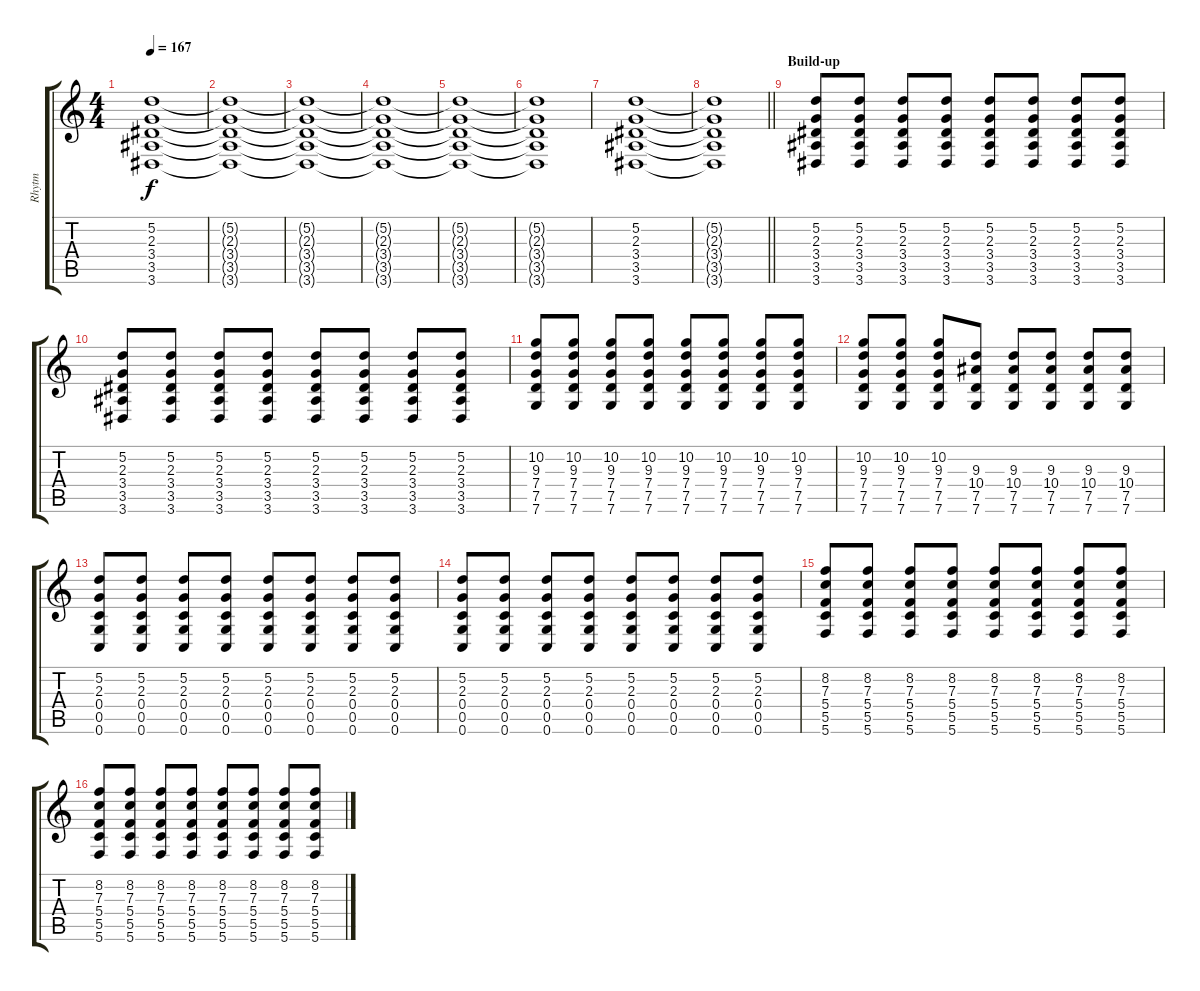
\track ("Rhytm" "Rhytm") {instrument distortionguitar}
\staff {score tabs}
\tuning (D4 A3 F3 C3 G2 C2) {hide}
\ts (4 4)
\tempo 167
\clef g2
\ks c
(5.2{t} 2.3{t} 3.4{t} 3.5{t} 3.6{t}).1{dy f} |
(5.2{t} 2.3{t} 3.4{t} 3.5{t} 3.6{t}).1 |
(5.2{t} 2.3{t} 3.4{t} 3.5{t} 3.6{t}).1 |
(5.2{t} 2.3{t} 3.4{t} 3.5{t} 3.6{t}).1 |
(5.2{t} 2.3{t} 3.4{t} 3.5{t} 3.6{t}).1 |
(5.2{t} 2.3{t} 3.4{t} 3.5{t} 3.6{t}).1 |
(5.2 2.3 3.4 3.5 3.6).1{volume 12} |
\barLineRight lightlight
(5.2{t} 2.3{t} 3.4{t} 3.5{t} 3.6{t}).1 |
\section ("" "Build-up")
(5.2 2.3 3.4 3.5 3.6).8 (5.2 2.3 3.4 3.5 3.6).8 (5.2 2.3 3.4 3.5 3.6).8 (5.2 2.3 3.4 3.5 3.6).8 (5.2 2.3 3.4 3.5 3.6).8 (5.2 2.3 3.4 3.5 3.6).8 (5.2 2.3 3.4 3.5 3.6).8 (5.2 2.3 3.4 3.5 3.6).8 |
(5.2 2.3 3.4 3.5 3.6).8 (5.2 2.3 3.4 3.5 3.6).8 (5.2 2.3 3.4 3.5 3.6).8 (5.2 2.3 3.4 3.5 3.6).8 (5.2 2.3 3.4 3.5 3.6).8 (5.2 2.3 3.4 3.5 3.6).8 (5.2 2.3 3.4 3.5 3.6).8 (5.2 2.3 3.4 3.5 3.6).8 |
(10.2 9.3 7.4 7.5 7.6).8 (10.2 9.3 7.4 7.5 7.6).8 (10.2 9.3 7.4 7.5 7.6).8 (10.2 9.3 7.4 7.5 7.6).8 (10.2 9.3 7.4 7.5 7.6).8 (10.2 9.3 7.4 7.5 7.6).8 (10.2 9.3 7.4 7.5 7.6).8 (10.2 9.3 7.4 7.5 7.6).8 |
(10.2 9.3 7.4 7.5 7.6).8 (10.2 9.3 7.4 7.5 7.6).8 (10.2 9.3 7.4 7.5 7.6).8 (9.3 10.4 7.5 7.6).8 (9.3 10.4 7.5 7.6).8 (9.3 10.4 7.5 7.6).8 (9.3 10.4 7.5 7.6).8 (9.3 10.4 7.5 7.6).8 |
(5.2 2.3 0.4 0.5 0.6).8 (5.2 2.3 0.4 0.5 0.6).8 (5.2 2.3 0.4 0.5 0.6).8 (5.2 2.3 0.4 0.5 0.6).8 (5.2 2.3 0.4 0.5 0.6).8 (5.2 2.3 0.4 0.5 0.6).8 (5.2 2.3 0.4 0.5 0.6).8 (5.2 2.3 0.4 0.5 0.6).8 |
(5.2 2.3 0.4 0.5 0.6).8 (5.2 2.3 0.4 0.5 0.6).8 (5.2 2.3 0.4 0.5 0.6).8 (5.2 2.3 0.4 0.5 0.6).8 (5.2 2.3 0.4 0.5 0.6).8 (5.2 2.3 0.4 0.5 0.6).8 (5.2 2.3 0.4 0.5 0.6).8 (5.2 2.3 0.4 0.5 0.6).8 |
(8.2 7.3 5.4 5.5 5.6).8 (8.2 7.3 5.4 5.5 5.6).8 (8.2 7.3 5.4 5.5 5.6).8 (8.2 7.3 5.4 5.5 5.6).8 (8.2 7.3 5.4 5.5 5.6).8 (8.2 7.3 5.4 5.5 5.6).8 (8.2 7.3 5.4 5.5 5.6).8 (8.2 7.3 5.4 5.5 5.6).8 |
(8.2 7.3 5.4 5.5 5.6).8 (8.2 7.3 5.4 5.5 5.6).8 (8.2 7.3 5.4 5.5 5.6).8 (8.2 7.3 5.4 5.5 5.6).8 (8.2 7.3 5.4 5.5 5.6).8 (8.2 7.3 5.4 5.5 5.6).8 (8.2 7.3 5.4 5.5 5.6).8 (8.2 7.3 5.4 5.5 5.6).8
